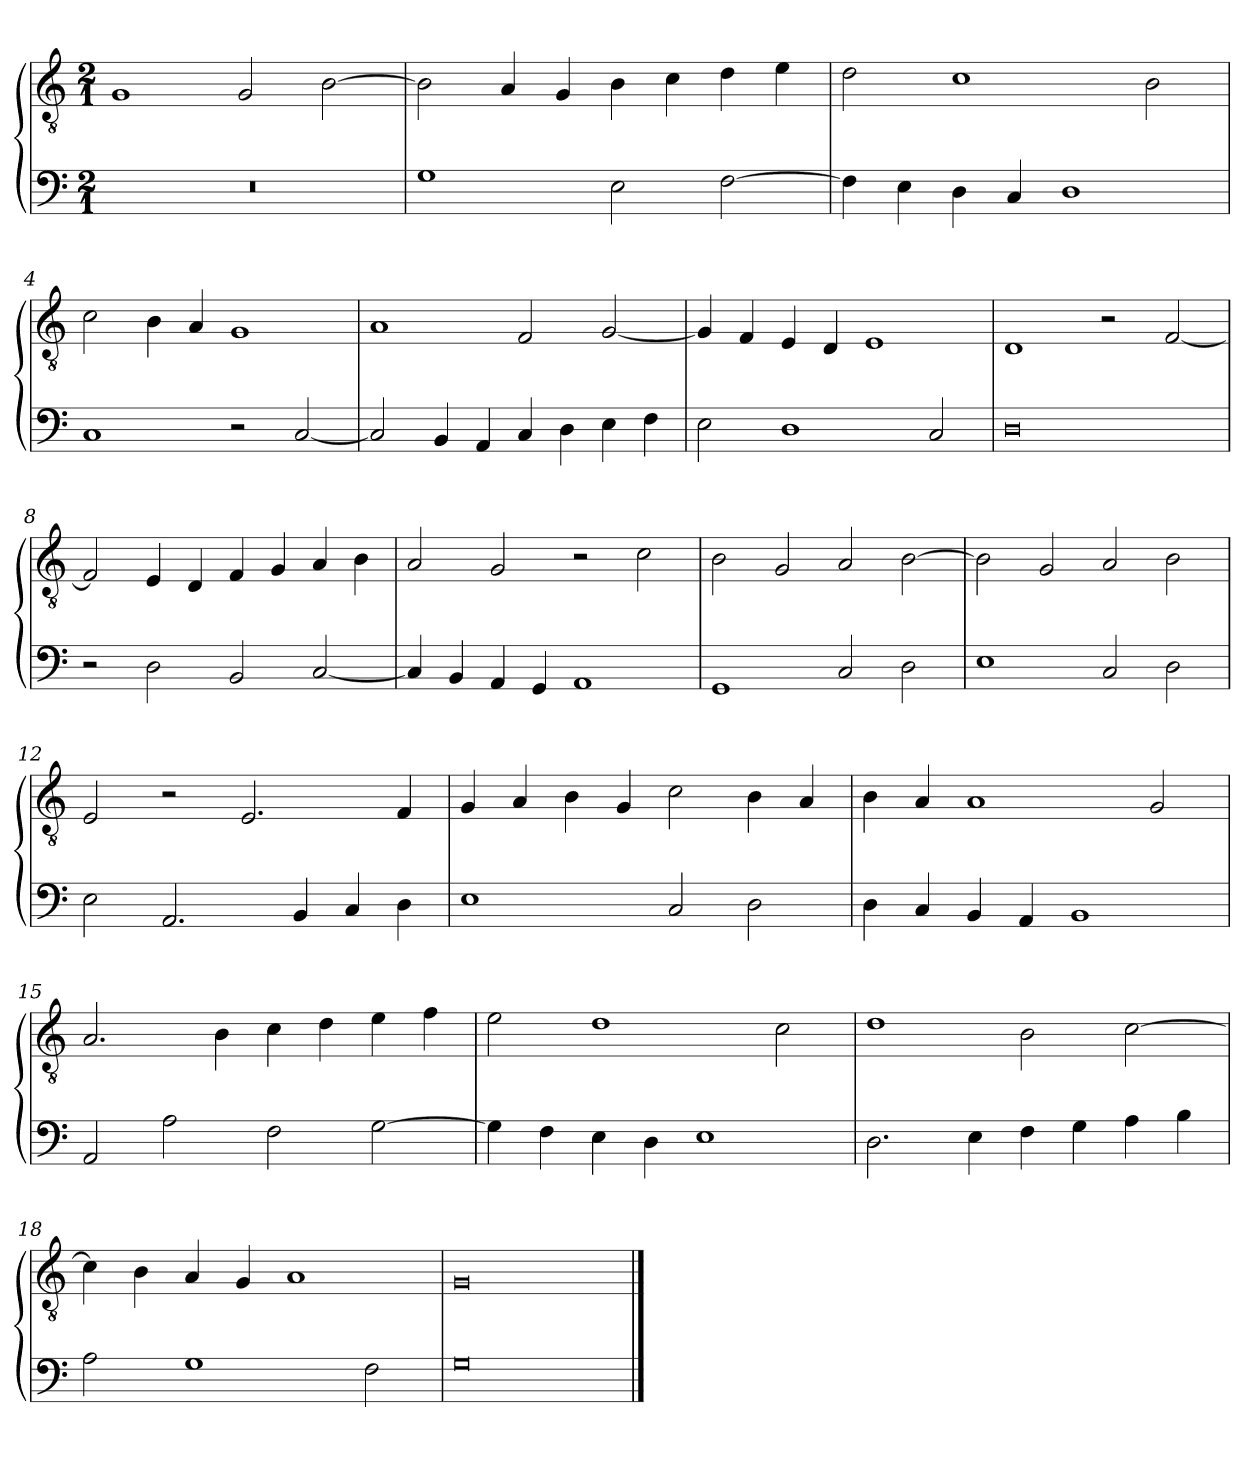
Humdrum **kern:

**kern	**kern
*part2	*part1
*staff2	*staff1
*clefF4	*clefGv2
*k[]	*k[]
*M2/1	*M2/1
=1	=1
0r	1G
.	2G
.	[2B
=2	=2
1G	2B]
.	4A
.	4G
2E	4B
.	4c
[2F	4d
.	4e
=3	=3
4F]	2d
4E	.
4D	1c
4C	.
1D	.
.	2B
=4	=4
1C	2c
.	4B
.	4A
2r	1G
[2C	.
=5	=5
2C]	1A
4BB	.
4AA	.
4C	2F
4D	.
4E	[2G
4F	.
=6	=6
2E	4G]
.	4F
1D	4E
.	4D
.	1E
2C	.
=7	=7
0D	1D
.	2r
.	[2F
=8	=8
2r	2F]
2D	4E
.	4D
2BB	4F
.	4G
[2C	4A
.	4B
=9	=9
4C]	2A
4BB	.
4AA	2G
4GG	.
1AA	2r
.	2c
=10	=10
1GG	2B
.	2G
2C	2A
2D	[2B
=11	=11
1E	2B]
.	2G
2C	2A
2D	2B
=12	=12
2E	2E
2.AA	2r
.	2.E
4BB	.
4C	.
4D	4F
=13	=13
1E	4G
.	4A
.	4B
.	4G
2C	2c
2D	4B
.	4A
=14	=14
4D	4B
4C	4A
4BB	1A
4AA	.
1BB	.
.	2G
=15	=15
2AA	2.A
2A	.
.	4B
2F	4c
.	4d
[2G	4e
.	4f
=16	=16
4G]	2e
4F	.
4E	1d
4D	.
1E	.
.	2c
=17	=17
2.D	1d
4E	.
4F	2B
4G	.
4A	[2c
4B	.
=18	=18
2A	4c]
.	4B
1G	4A
.	4G
.	1A
2F	.
=19	=19
0G	0G
==	==
*-	*-
